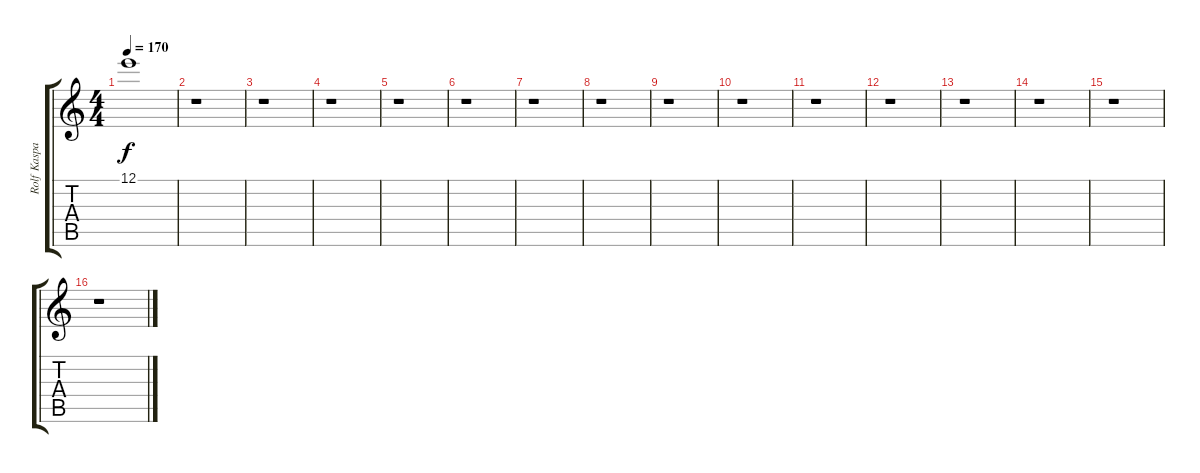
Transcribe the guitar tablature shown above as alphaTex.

\track ("Rolf Kasparek" "Rolf Kaspa") {instrument overdrivenguitar}
\staff {score tabs}
\tuning (E4 B3 G3 D3 A2 E2) {hide}
\ts (4 4)
\tempo 170
\clef g2
\ks c
12.1.1{dy f} |
r.1 |
r.1 |
r.1 |
r.1 |
r.1 |
r.1 |
r.1 |
r.1 |
r.1 |
r.1 |
r.1 |
r.1 |
r.1 |
r.1 |
r.1
